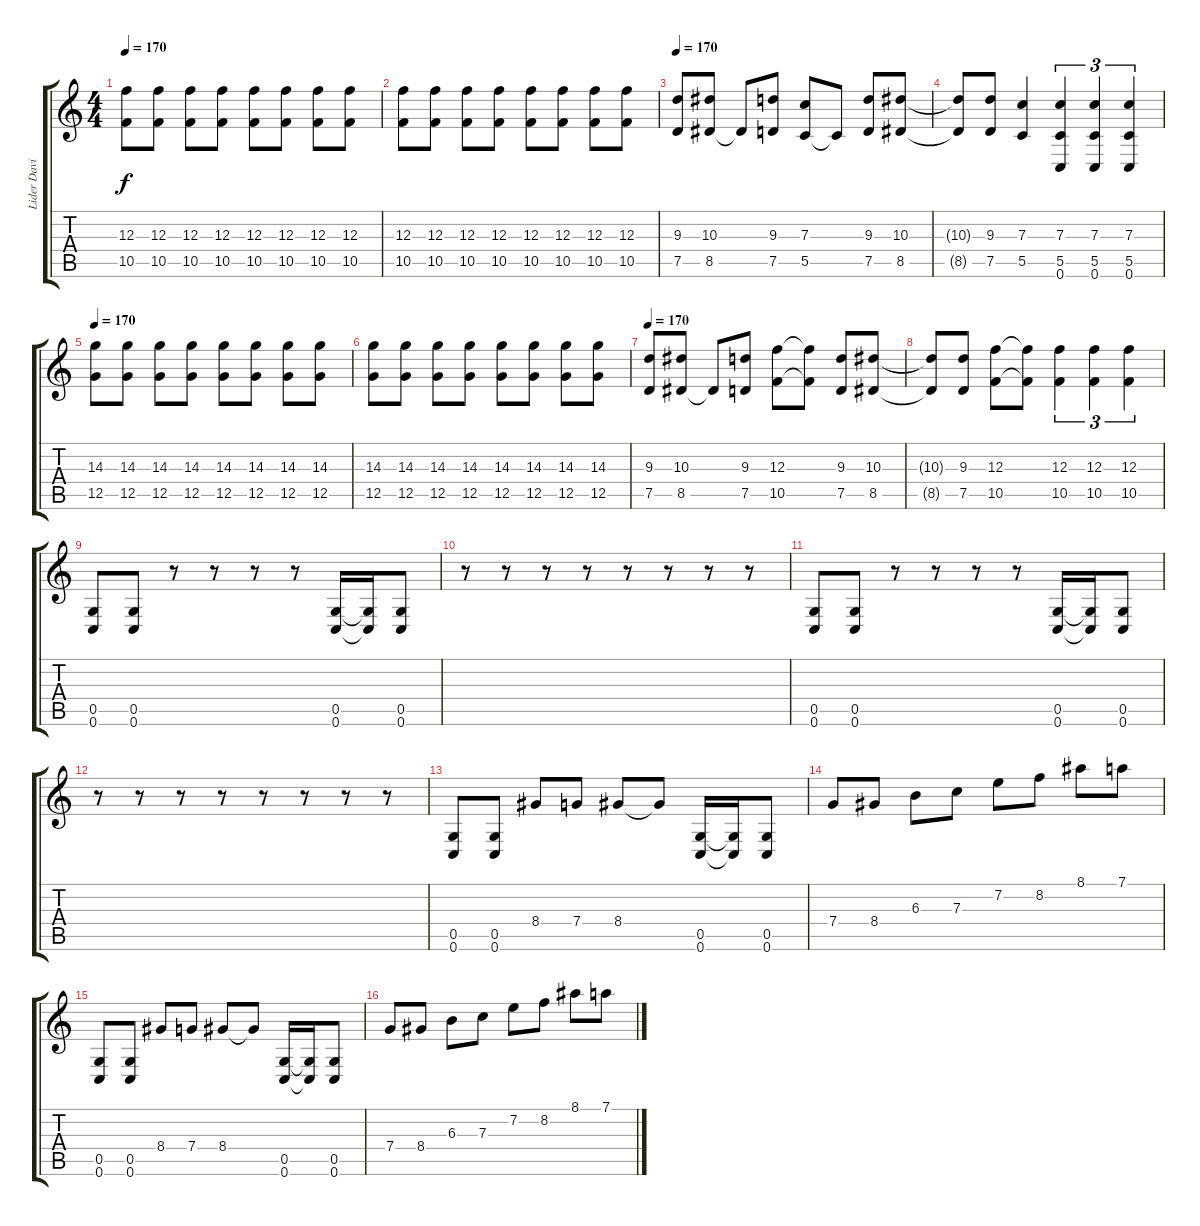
\track ("Lider David" "Lider Davi") {instrument overdrivenguitar}
\staff {score tabs}
\tuning (D4 A3 F3 C3 G2 C2) {hide}
\ts (4 4)
\tempo 170
\clef g2
\ks c
(12.3 10.5).8{dy f} (12.3 10.5).8 (12.3 10.5).8 (12.3 10.5).8 (12.3 10.5).8 (12.3 10.5).8 (12.3 10.5).8 (12.3 10.5).8 |
(12.3 10.5).8 (12.3 10.5).8 (12.3 10.5).8 (12.3 10.5).8 (12.3 10.5).8 (12.3 10.5).8 (12.3 10.5).8 (12.3 10.5).8 |
\tempo 170
(9.3 7.5).8 (10.3 8.5).8 8.5{t}.8 (9.3 7.5).8 (7.3 5.5).8 5.5{t}.8 (9.3 7.5).8 (10.3 8.5).8 |
(10.3{t} 8.5{t}).8 (9.3 7.5).8 (7.3 5.5).4 (7.3 5.5 0.6).4{tu (3 2)} (7.3 5.5 0.6).4{tu (3 2)} (7.3 5.5 0.6).4{tu (3 2)} |
\tempo 170
(14.3 12.5).8 (14.3 12.5).8 (14.3 12.5).8 (14.3 12.5).8 (14.3 12.5).8 (14.3 12.5).8 (14.3 12.5).8 (14.3 12.5).8 |
(14.3 12.5).8 (14.3 12.5).8 (14.3 12.5).8 (14.3 12.5).8 (14.3 12.5).8 (14.3 12.5).8 (14.3 12.5).8 (14.3 12.5).8 |
\tempo 170
(9.3 7.5).8 (10.3 8.5).8 8.5{t}.8 (9.3 7.5).8 (12.3 10.5).8 (12.3{t} 10.5{t}).8 (9.3 7.5).8 (10.3 8.5).8 |
(10.3{t} 8.5{t}).8 (9.3 7.5).8 (12.3 10.5).8 (12.3{t} 10.5{t}).8 (12.3 10.5).4{tu (3 2)} (12.3 10.5).4{tu (3 2)} (12.3 10.5).4{tu (3 2)} |
(0.5 0.6).8 (0.5 0.6).8 r.8 r.8 r.8 r.8 (0.5 0.6).16 (0.5{t} 0.6{t}).16 (0.5 0.6).8 |
r.8 r.8 r.8 r.8 r.8 r.8 r.8 r.8 |
(0.5 0.6).8 (0.5 0.6).8 r.8 r.8 r.8 r.8 (0.5 0.6).16 (0.5{t} 0.6{t}).16 (0.5 0.6).8 |
r.8 r.8 r.8 r.8 r.8 r.8 r.8 r.8 |
(0.5 0.6).8 (0.5 0.6).8 8.4.8 7.4.8 8.4.8 8.4{t}.8 (0.5 0.6).16 (0.5{t} 0.6{t}).16 (0.5 0.6).8 |
7.4.8 8.4.8 6.3.8 7.3.8 7.2.8 8.2.8 8.1.8 7.1.8 |
(0.5 0.6).8 (0.5 0.6).8 8.4.8 7.4.8 8.4.8 8.4{t}.8 (0.5 0.6).16 (0.5{t} 0.6{t}).16 (0.5 0.6).8 |
7.4.8 8.4.8 6.3.8 7.3.8 7.2.8 8.2.8 8.1.8 7.1.8
